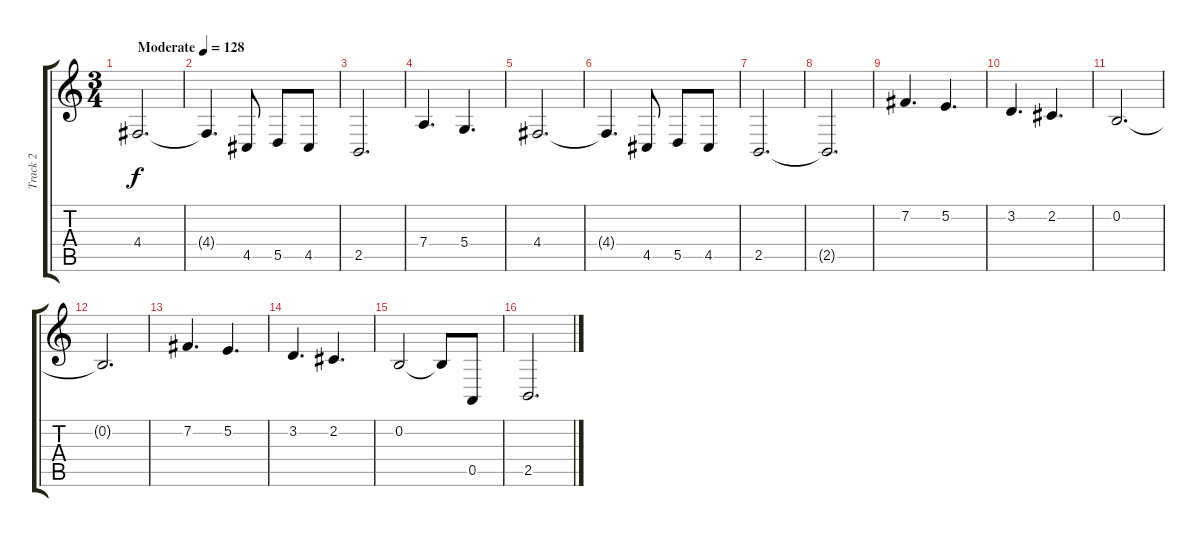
\track ("Track 2" "Track 2") {instrument brightacousticpiano}
\staff {score tabs}
\tuning (E4 B3 G3 D3 A2 D2) {hide}
\ts (3 4)
\tempo (128 "Moderate")
\clef g2
\ks c
4.4.2{d dy f instrument brightacousticpiano} |
4.4{t}.4{d} 4.5.8 5.5.8 4.5.8 |
2.5.2{d} |
7.4.4{d} 5.4.4{d} |
4.4.2{d} |
4.4{t}.4{d} 4.5.8 5.5.8 4.5.8 |
2.5.2{d} |
2.5{t}.2{d} |
7.2.4{d} 5.2.4{d} |
3.2.4{d} 2.2.4{d} |
0.2.2{d} |
0.2{t}.2{d} |
7.2.4{d} 5.2.4{d} |
3.2.4{d} 2.2.4{d} |
0.2.2 0.2{t}.8 0.5.8 |
2.5.2{d}
